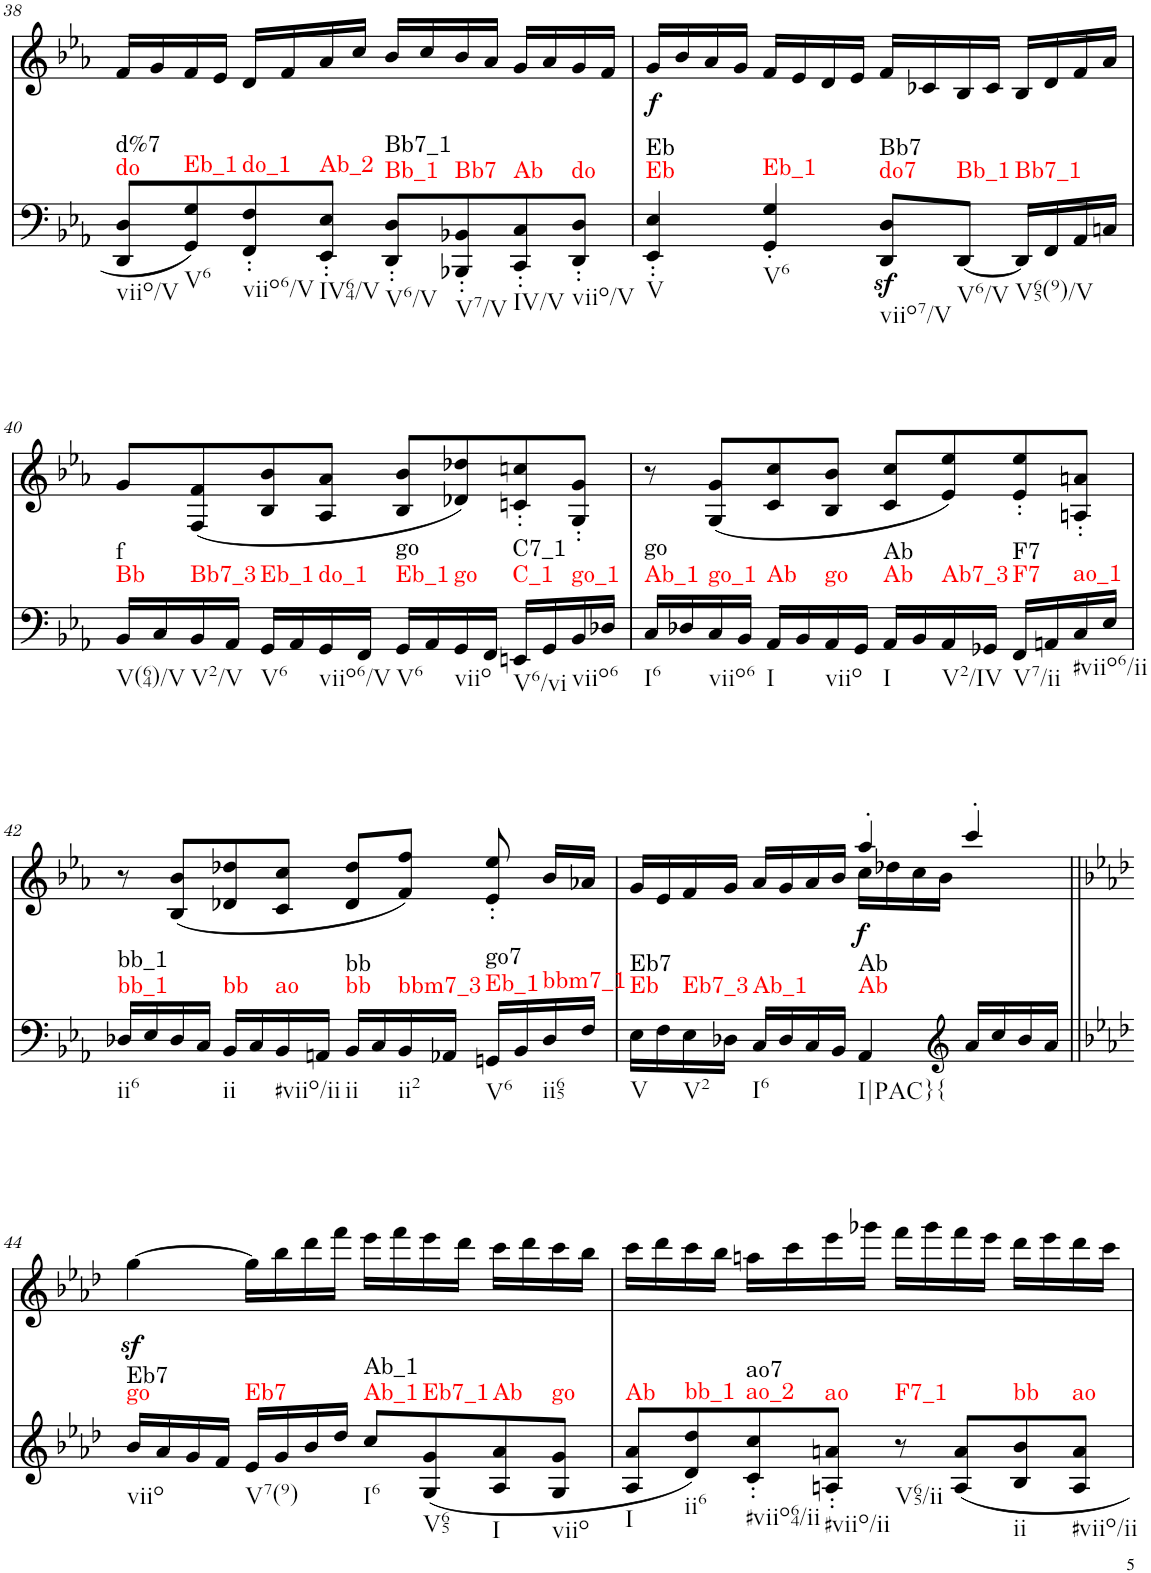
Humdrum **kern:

**kern	**dynam	**harte	**kern	**text	**dynam
*part2	*part2	*part2	*part1	*part1	*part1
*staff2	*staff2	*	*staff1	*staff1	*staff1
*I"piano	*	*	*I"piano	*	*
*I'Pno	*	*	*I'Pno	*	*
!!LO:PB:g=z
*clefF4	*	*	*clefG2	*	*
*k[b-e-a-]	*	*	*k[b-e-a-]	*	*
*c:	*	*	*c:	*	*
*M4/4	*	*	*M4/4	*	*
=38	=38	=38	=38	=38	=38
!	!	!LO:H:n=1:kt=do	!	!	!
!	!	!LO:H:n=2:kt=d%7	!	!	!
8DD/ 8D/L	.	N N	16f/LL	.	.
.	.	.	16g/	.	.
!	!	!LO:H:kt=Eb_1	!	!	!
8GG/ 8G/	.	N	16f/	.	.
.	.	.	16e-/JJ	.	.
!	!	!LO:H:kt=do_1	!	!	!
8FF/' 8F/'	.	N	16d/LL	.	.
.	.	.	16f/	.	.
!	!	!LO:H:kt=Ab_2	!	!	!
8EE-/' 8E-/'J	.	N	16a-/	.	.
.	.	.	16cc/JJ	.	.
!	!	!LO:H:n=1:kt=Bb_1	!	!	!
!	!	!LO:H:n=2:kt=Bb7_1	!	!	!
8DD/' 8D/'L	.	N N	16b-/LL	.	.
.	.	.	16cc/	.	.
!	!	!LO:H:kt=Bb7	!	!	!
8BBB-X/' 8BB-X/'	.	N	16b-/	.	.
.	.	.	16a-/JJ	.	.
!	!	!LO:H:kt=Ab	!	!	!
8CC/' 8C/'	.	N	16g/LL	.	.
.	.	.	16a-/	.	.
!	!	!LO:H:kt=do	!	!	!
8DD/' 8D/'J	.	N	16g/	.	.
.	.	.	16f/JJ	.	.
=39	=39	=39	=39	=39	=39
!	!	!LO:H:n=1:kt=Eb	!	!LO:LY:b	!
!	!	!LO:H:n=2:kt=Eb	!	!	!
4EE-/' 4E-/'	.	N N	16g/LL	.	.
.	.	.	16b-/	.	.
.	.	.	16a-/	.	.
.	.	.	16g/JJ	.	.
!	!	!LO:H:kt=Eb_1	!	!	!
4GG/' 4G/'	.	N	16f/LL	.	.
.	.	.	16e-/	.	.
.	.	.	16d/	.	.
.	.	.	16e-/JJ	.	.
!	!LO:DY:b	!LO:H:n=1:kt=do7	!	!	!
!	!	!LO:H:n=2:kt=Bb7	!	!	!
8DD/ 8D/L	sf	N N	16f/LL	.	.
.	.	.	16c-X/	.	.
!	!	!LO:H:kt=Bb_1	!	!	!
[8DD/J	.	N	16B-/	.	.
.	.	.	16c-/JJ	.	.
!	!	!LO:H:kt=Bb7_1	!	!	!
16DD/LL]	.	N	16B-/LL	.	.
16FF/	.	.	16d/	.	.
16AA-/	.	.	16f/	.	.
16Cn/JJ	.	.	16a-/JJ	.	.
!!LO:LB:g=z
=40	=40	=40	=40	=40	=40
!	!	!LO:H:n=1:kt=Bb	!	!	!
!	!	!LO:H:n=2:kt=f	!	!	!
16BB-/LL	.	N N	8g/L	.	.
16C/	.	.	.	.	.
!	!	!LO:H:kt=Bb7_3	!	!	!
16BB-/	.	N	(8F/ 8f/	.	.
16AA-/JJ	.	.	.	.	.
!	!	!LO:H:kt=Eb_1	!	!	!
16GG/LL	.	N	8B-/ 8b-/	.	.
16AA-/	.	.	.	.	.
!	!	!LO:H:kt=do_1	!	!	!
16GG/	.	N	8A-/ 8a-/J	.	.
16FF/JJ	.	.	.	.	.
!	!	!LO:H:n=1:kt=Eb_1	!	!	!
!	!	!LO:H:n=2:kt=go	!	!	!
16GG/LL	.	N N	8B-/ 8b-/L	.	.
16AA-/	.	.	.	.	.
!	!	!LO:H:kt=go	!	!	!
16GG/	.	N	8d-X/ 8dd-X/)	.	.
16FF/JJ	.	.	.	.	.
!	!	!LO:H:n=1:kt=C_1	!	!	!
!	!	!LO:H:n=2:kt=C7_1	!	!	!
16EEn/LL	.	N N	8cn/' 8ccn/'	.	.
16GG/	.	.	.	.	.
!	!	!LO:H:kt=go_1	!	!	!
16BB-/	.	N	8G/' 8g/'J	.	.
16D-X/JJ	.	.	.	.	.
=41	=41	=41	=41	=41	=41
!	!	!LO:H:n=1:kt=Ab_1	!	!	!
!	!	!LO:H:n=2:kt=go	!	!	!
16C/LL	.	N N	8r	.	.
16D-X/	.	.	.	.	.
!	!	!LO:H:kt=go_1	!	!	!
16C/	.	N	(8G/ 8g/L	.	.
16BB-/JJ	.	.	.	.	.
!	!	!LO:H:kt=Ab	!	!	!
16AA-/LL	.	N	8c/ 8cc/	.	.
16BB-/	.	.	.	.	.
!	!	!LO:H:kt=go	!	!	!
16AA-/	.	N	8B-/ 8b-/J	.	.
16GG/JJ	.	.	.	.	.
!	!	!LO:H:n=1:kt=Ab	!	!	!
!	!	!LO:H:n=2:kt=Ab	!	!	!
16AA-/LL	.	N N	8c/ 8cc/L	.	.
16BB-/	.	.	.	.	.
!	!	!LO:H:kt=Ab7_3	!	!	!
16AA-/	.	N	8e-/ 8ee-/)	.	.
16GG-X/JJ	.	.	.	.	.
!	!	!LO:H:n=1:kt=F7	!	!	!
!	!	!LO:H:n=2:kt=F7	!	!	!
16FF/LL	.	N N	8e-/' 8ee-/'	.	.
16AAn/	.	.	.	.	.
!	!	!LO:H:kt=ao_1	!	!	!
16C/	.	N	8An/' 8an/'J	.	.
16E-/JJ	.	.	.	.	.
!!LO:LB:g=z
=42	=42	=42	=42	=42	=42
!	!	!LO:H:n=1:kt=bb_1	!	!	!
!	!	!LO:H:n=2:kt=bb_1	!	!	!
16D-X/LL	.	N N	8r	.	.
16E-/	.	.	.	.	.
16D-/	.	.	(8B-/ 8b-/L	.	.
16C/JJ	.	.	.	.	.
!	!	!LO:H:kt=bb	!	!	!
16BB-/LL	.	N	8d-X/ 8dd-X/	.	.
16C/	.	.	.	.	.
!	!	!LO:H:kt=ao	!	!	!
16BB-/	.	N	8c/ 8cc/J	.	.
16AAn/JJ	.	.	.	.	.
!	!	!LO:H:n=1:kt=bb	!	!	!
!	!	!LO:H:n=2:kt=bb	!	!	!
16BB-/LL	.	N N	8d-/ 8dd-/L	.	.
16C/	.	.	.	.	.
!	!	!LO:H:kt=bbm7_3	!	!	!
16BB-/	.	N	8f/ 8ff/J)	.	.
16AA-X/JJ	.	.	.	.	.
!	!	!LO:H:n=1:kt=Eb_1	!	!	!
!	!	!LO:H:n=2:kt=go7	!	!	!
16GGn/LL	.	N N	8e-/' 8ee-/'	.	.
16BB-/	.	.	.	.	.
!	!	!LO:H:kt=bbm7_1	!	!	!
16D-/	.	N	16b-/LL	.	.
16F/JJ	.	.	16a-X/JJ	.	.
=43	=43	=43	=43	=43	=43
*	*	*	*^	*	*
!	!	!LO:H:n=1:kt=Eb	!	!	!	!
!	!	!LO:H:n=2:kt=Eb7	!	!	!	!
16E-\LL	.	N N	16ryy	16g/LL	.	.
16F\	.	.	4..ryy	16e-/	.	.
!	!	!LO:H:kt=Eb7_3	!	!	!	!
16E-\	.	N	.	16f/	.	.
16D-X\JJ	.	.	.	16g/JJ	.	.
!	!	!LO:H:kt=Ab_1	!	!	!	!
16C/LL	.	N	.	16a-/LL	.	.
16D-/	.	.	.	16g/	.	.
16C/	.	.	.	16a-/	.	.
16BB-/JJ	.	.	.	16b-/JJ	.	.
!	!	!LO:H:n=1:kt=Ab	!	!	!	!LO:DY:b
!	!	!LO:H:n=2:kt=Ab	!	!	!	!
4AA-/	.	N N	16cc\LL	4aa-'/	.	f
.	.	.	16dd-X\	.	.	.
.	.	.	16cc\	.	.	.
.	.	.	16b-\JJ	.	.	.
*clefG2	*	*	*	*	*	*
16a-/LL	.	.	4ryy	4ccc'/	.	.
16cc/	.	.	.	.	.	.
16b-/	.	.	.	.	.	.
16a-/JJ	.	.	.	.	.	.
*	*	*	*v	*v	*	*
!!LO:LB:g=z
=44||	=44||	=44||	=44||	=44||	=44||
*k[b-e-a-d-]	*	*	*k[b-e-a-d-]	*	*
!	!	!LO:H:n=1:kt=go	!	!	!
!	!	!LO:H:n=2:kt=Eb7	!	!	!
16b-/LL	.	N N	[4ggz<\	.	.
16a-/	.	.	.	.	.
16g/	.	.	.	.	.
16f/JJ	.	.	.	.	.
!	!	!LO:H:kt=Eb7	!	!	!
16e-/LL	.	N	16gg\LL]	.	.
16g/	.	.	16bb-\	.	.
16b-/	.	.	16ddd-\	.	.
16dd-/JJ	.	.	16fff\JJ	.	.
!	!	!LO:H:n=1:kt=Ab_1	!	!	!
!	!	!LO:H:n=2:kt=Ab_1	!	!	!
8cc/L	.	N N	16eee-\LL	.	.
.	.	.	16fff\	.	.
!	!	!LO:H:kt=Eb7_1	!	!	!
(8G/ 8g/	.	N	16eee-\	.	.
.	.	.	16ddd-\JJ	.	.
!	!	!LO:H:kt=Ab	!	!	!
8A-/ 8a-/	.	N	16ccc\LL	.	.
.	.	.	16ddd-\	.	.
!	!	!LO:H:kt=go	!	!	!
8G/ 8g/J	.	N	16ccc\	.	.
.	.	.	16bb-\JJ	.	.
=45	=45	=45	=45	=45	=45
!	!	!LO:H:kt=Ab	!	!	!
8A-/ 8a-/L	.	N	16ccc\LL	.	.
.	.	.	16ddd-\	.	.
!	!	!LO:H:kt=bb_1	!	!	!
8d-/ 8dd-/)	.	N	16ccc\	.	.
.	.	.	16bb-\JJ	.	.
!	!	!LO:H:n=1:kt=ao_2	!	!	!
!	!	!LO:H:n=2:kt=ao7	!	!	!
8c/' 8cc/'	.	N N	16aan\LL	.	.
.	.	.	16ccc\	.	.
!	!	!LO:H:kt=ao	!	!	!
8An/' 8an/'J	.	N	16eee-\	.	.
.	.	.	16ggg-X\JJ	.	.
!	!	!LO:H:kt=F7_1	!	!	!
8r	.	N	16fff\LL	.	.
.	.	.	16ggg-\	.	.
8A/ 8a/L	.	.	16fff\	.	.
.	.	.	16eee-\JJ	.	.
!	!	!LO:H:kt=bb	!	!	!
8B-/ 8b-/	.	N	16ddd-\LL	.	.
.	.	.	16eee-\	.	.
!	!	!LO:H:kt=ao	!	!	!
8A/ 8a/J	.	N	16ddd-\	.	.
.	.	.	16ccc\JJ	.	.
=	=	=	=	=	=
*-	*-	*-	*-	*-	*-
